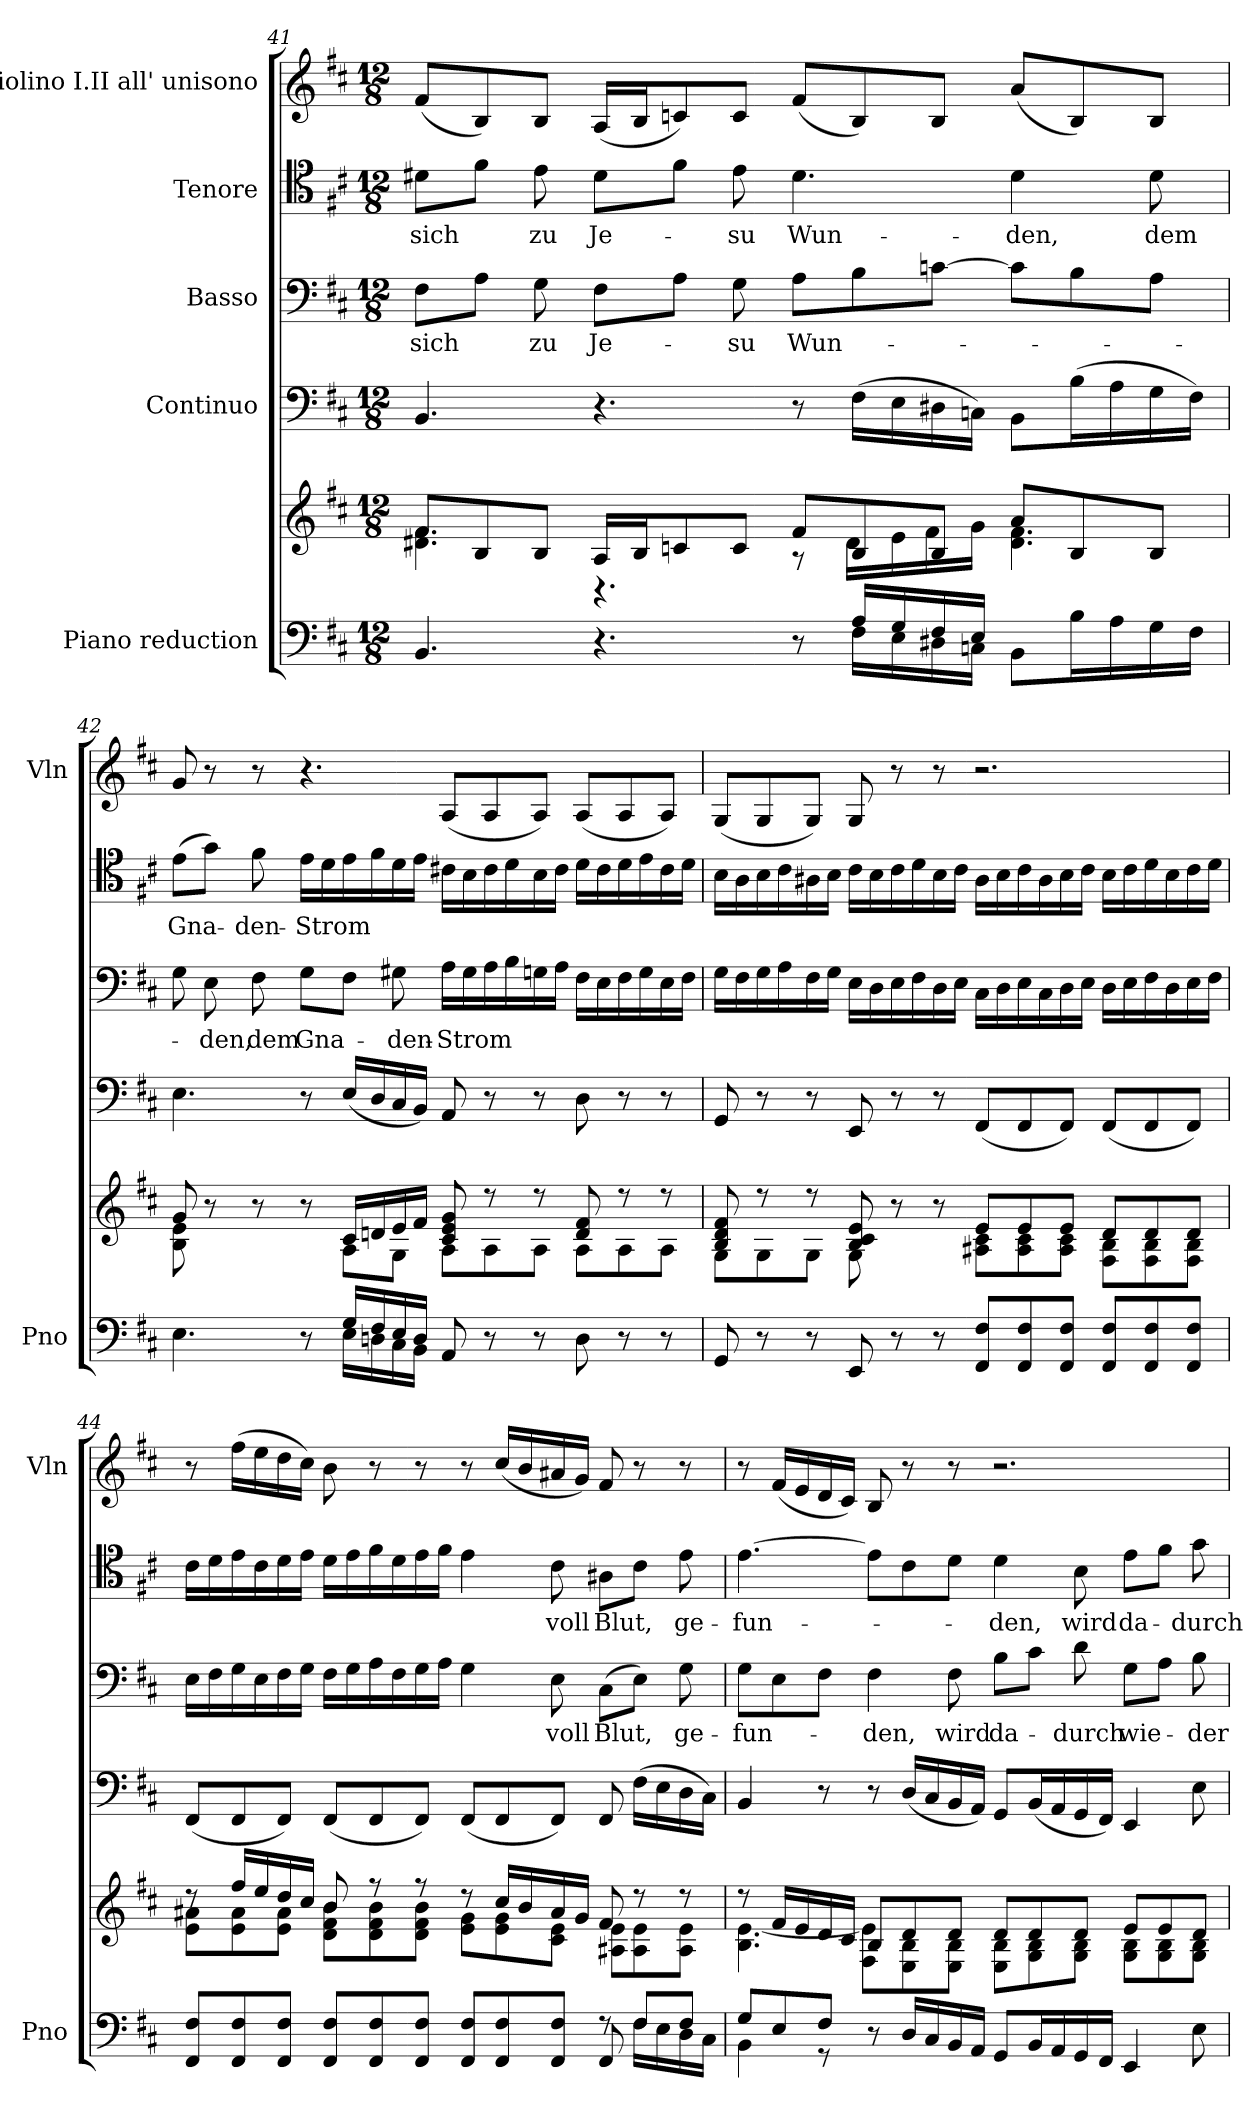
**kern	**kern	**kern	**kern	**text	**kern	**text	**kern	**dynam
*part5	*part5	*part4	*part3	*part3	*part2	*part2	*part1	*part1
*staff6	*staff5	*staff4	*staff3	*staff3	*staff2	*staff2	*staff1	*staff1
*I"Piano reduction	*	*I"Continuo	*I"Basso	*	*I"Tenore	*	*I"Violino I.II all' unisono	*
*I'Pno	*	*	*	*	*	*	*I'Vln	*
!!LO:PB:g=z
*clefF4	*clefG2	*clefF4	*clefF4	*	*clefC4	*	*clefG2	*
*k[f#c#]	*k[f#c#]	*k[f#c#]	*k[f#c#]	*	*k[f#c#]	*	*k[f#c#]	*
*M12/8	*M12/8	*M12/8	*M12/8	*	*M12/8	*	*M12/8	*
=41	=41	=41	=41	=41	=41	=41	=41	=41
*^	*^	*	*	*	*	*	*	*
!	!	!	!	!	!	!LO:LY:b	!	!LO:LY:b	!	!
4.BB/	2.ryy	8f#/L	4.d#X\ 4.f#\	4.BB/	8F#\L	sich	8d#X\L	sich	(<8f#/L	.
.	.	8B/	.	.	8A\J	.	8f#\J	.	8B/)	.
!	!	!	!	!	!	!LO:LY:b	!	!LO:LY:b	!	!
.	.	8B/J	.	.	8G\	zu	8e\	zu	8B/J	.
!	!	!	!	!	!	!LO:LY:b	!	!LO:LY:b	!	!
4.r	.	16A/LL	4.r	4.r	8F#\L	Je-	8d#\L	Je-	(<16A/LL	.
.	.	16B/J	.	.	.	.	.	.	16B/J	.
.	.	8cn/	.	.	8A\J	.	8f#\J	.	8cn/)	.
!	!	!	!	!	!	!LO:LY:b	!	!LO:LY:b	!	!
.	.	8c/J	.	.	8G\	-su	8e\	-su	8c/J	.
!	!	!	!	!	!	!LO:LY:b	!	!LO:LY:b	!	!
8r	8ryy	8f#/L	8r	8r	8A\L	Wun-	4.d#\	Wun-	(<8f#/L	.
16A/LL	16F#\LL	8B/	16d#\LL	(>16F#\LL	8B\	.	.	.	8B/)	.
16G/	16E\	.	16e\	16E\	.	.	.	.	.	.
16F#/	16D#X\	8B/J	16f#\	16D#X\	[8cn\J	.	.	.	8B/J	.
16E/JJ	16Cn\JJ	.	16g\JJ	16Cn\JJ)	.	.	.	.	.	.
!	!	!	!	!	!	!	!	!LO:LY:b	!	!
8BB\L	4.ryy	8a/L	4.d#\ 4.f#\	8BB\L	8c\L]	.	4d#\	-den,	(<8a/L	.
16B\L	.	8B/	.	(>16B\L	8B\	.	.	.	8B/)	.
16A\	.	.	.	16A\	.	.	.	.	.	.
!	!	!	!	!	!	!	!	!LO:LY:b	!	!
16G\	.	8B/J	.	16G\	8A\J	.	8d#\	dem	8B/J	.
16F#\JJ	.	.	.	16F#\JJ)	.	.	.	.	.	.
=42	=42	=42	=42	=42	=42	=42	=42	=42	=42	=42
!	!	!	!	!	!	!	!	!LO:LY:b	!	!
4.E\	4.ryy	8g/	8B\ 8e\	4.E\	8G\	.	(>8e\L	Gna-	8g/	.
!	!	!	!	!	!	!LO:LY:b	!	!	!	!
.	.	8r	8ryy	.	8E\	-den,	8g\J)	.	8r	.
!	!	!	!	!	!	!LO:LY:b	!	!LO:LY:b	!	!
.	.	8r	8ryy	.	8F#\	dem	8f#\	-den-	8r	.
!	!	!	!	!	!	!LO:LY:b	!	!LO:LY:b	!	!
8r	8ryy	8r	8ryy	8r	8G\L	Gna-	16e\LL	-Strom	4.r	.
.	.	.	.	.	.	.	16d\	.	.	.
16G/LL	16E\LL	16c#/LL	8A\L	(<16E/LL	8F#\J	.	16e\	.	.	.
16F#/	16Dn\	16dn/	.	16D/	.	.	16f#\	.	.	.
!	!	!	!	!	!	!LO:LY:b	!	!	!	!
16E/	16C#\	16e/	8G\J	16C#/	8G#X\	-den-	16d\	.	.	.
16D/JJ	16BB\JJ	16f#/JJ	.	16BB/JJ)	.	.	16e\JJ	.	.	.
!	!	!	!	!	!	!LO:LY:b	!	!	!	!
8AA/	2.ryy	8c#/ 8e/ 8g/	8A\L	8AA/	16A\LL	-Strom	16c#X\LL	.	(<8A/L	.
.	.	.	.	.	16G#\	.	16B\	.	.	.
8r	.	8r	8A\	8r	16A\	.	16c#\	.	8A/	.
.	.	.	.	.	16B\	.	16d\	.	.	.
8r	.	8r	8A\J	8r	16Gn\	.	16B\	.	8A/J)	.
.	.	.	.	.	16A\JJ	.	16c#\JJ	.	.	.
8D\	.	8d/ 8f#/	8A\L	8D\	16F#\LL	.	16d\LL	.	(<8A/L	.
.	.	.	.	.	16E\	.	16c#\	.	.	.
8r	.	8r	8A\	8r	16F#\	.	16d\	.	8A/	.
.	.	.	.	.	16G\	.	16e\	.	.	.
8r	.	8r	8A\J	8r	16E\	.	16c#\	.	8A/J)	.
.	.	.	.	.	16F#\JJ	.	16d\JJ	.	.	.
*v	*v	*	*	*	*	*	*	*	*	*
!!LO:LB:g=z
=43	=43	=43	=43	=43	=43	=43	=43	=43	=43
8GG/	8B/ 8d/ 8f#/	8G\L	8GG/	16G\LL	.	16B\LL	.	(<8G/L	.
.	.	.	.	16F#\	.	16A\	.	.	.
8r	8r	8G\	8r	16G\	.	16B\	.	8G/	.
.	.	.	.	16A\	.	16c#\	.	.	.
8r	8r	8G\J	8r	16F#\	.	16A#X\	.	8G/J)	.
.	.	.	.	16G\JJ	.	16B\JJ	.	.	.
8EE/	8B/ 8c#/ 8e/	8G\	8EE/	16E\LL	.	16c#\LL	.	8G/	.
.	.	.	.	16D\	.	16B\	.	.	.
8r	8r	8ryy	8r	16E\	.	16c#\	.	8r	.
.	.	.	.	16F#\	.	16d\	.	.	.
8r	8r	8ryy	8r	16D\	.	16B\	.	8r	.
.	.	.	.	16E\JJ	.	16c#\JJ	.	.	.
8FF#/ 8F#/L	8e/L	8A#X\ 8c#\L	(<8FF#/L	16C#\LL	.	16A#\LL	.	2.r	.
.	.	.	.	16D\	.	16B\	.	.	.
8FF#/ 8F#/	8e/	8A#\ 8c#\	8FF#/	16E\	.	16c#\	.	.	.
.	.	.	.	16C#\	.	16A#\	.	.	.
8FF#/ 8F#/J	8e/J	8A#\ 8c#\J	8FF#/J)	16D\	.	16B\	.	.	.
.	.	.	.	16E\JJ	.	16c#\JJ	.	.	.
8FF#/ 8F#/L	8d/L	8F#\ 8B\L	(<8FF#/L	16D\LL	.	16B\LL	.	.	.
.	.	.	.	16E\	.	16c#\	.	.	.
8FF#/ 8F#/	8d/	8F#\ 8B\	8FF#/	16F#\	.	16d\	.	.	.
.	.	.	.	16D\	.	16B\	.	.	.
8FF#/ 8F#/J	8d/J	8F#\ 8B\J	8FF#/J)	16E\	.	16c#\	.	.	.
.	.	.	.	16F#\JJ	.	16d\JJ	.	.	.
=44	=44	=44	=44	=44	=44	=44	=44	=44	=44
*^	*	*	*	*	*	*	*	*	*
8FF#/ 8F#/L	2.ryy	8rdd	8e\ 8a#X\L	(<8FF#/L	16E\LL	.	16c#\LL	.	8r	.
.	.	.	.	.	16F#\	.	16d\	.	.	.
!	!	!	!	!	!	!	!	!	!	!LO:DY:b
8FF#/ 8F#/	.	16ff#/LL	8e\ 8a#\	8FF#/	16G\	.	16e\	.	(>16ff#\LL	other-dynamics
.	.	16ee/	.	.	16E\	.	16c#\	.	16ee\	.
8FF#/ 8F#/J	.	16dd/	8e\ 8a#\J	8FF#/J)	16F#\	.	16d\	.	16dd\	.
.	.	16cc#/JJ	.	.	16G\JJ	.	16e\JJ	.	16cc#\JJ)	.
8FF#/ 8F#/L	.	8b/	8d\ 8f#\ 8b\L	(<8FF#/L	16F#\LL	.	16d\LL	.	8b\	.
.	.	.	.	.	16G\	.	16e\	.	.	.
8FF#/ 8F#/	.	8r	8d\ 8f#\ 8b\	8FF#/	16A\	.	16f#\	.	8r	.
.	.	.	.	.	16F#\	.	16d\	.	.	.
8FF#/ 8F#/J	.	8r	8d\ 8f#\ 8b\J	8FF#/J)	16G\	.	16e\	.	8r	.
.	.	.	.	.	16A\JJ	.	16f#\JJ	.	.	.
8FF#/ 8F#/L	4.ryy	8r	8e\ 8g\L	(<8FF#/L	4G\	.	4e\	.	8r	.
8FF#/ 8F#/	.	16cc#/LL	8e\ 8g\	8FF#/	.	.	.	.	(<16cc#/LL	.
.	.	16b/	.	.	.	.	.	.	16b/	.
!	!	!	!	!	!	!LO:LY:b	!	!LO:LY:b	!	!
8FF#/ 8F#/J	.	16a#/	8c#\ 8e\J	8FF#/J)	8E\	voll	8c#\	voll	16a#X/	.
.	.	16g/JJ	.	.	.	.	.	.	16g/JJ)	.
!	!	!	!	!	!	!LO:LY:b	!	!LO:LY:b	!	!
8r	8FF#/	8f#/	8A#X\ 8e\L	8FF#/	(>8C#\L	Blut,	8A#X\L	Blut,	8f#/	.
8F#/L	16F#\LL	8r	8A#\ 8e\	(>16F#\LL	8E\J)	.	8c#\J	.	8r	.
.	16E\	.	.	16E\	.	.	.	.	.	.
!	!	!	!	!	!	!LO:LY:b	!	!LO:LY:b	!	!
8F#/J	16D\	8r	8A#\ 8e\J	16D\	8G\	ge-	8e\	ge-	8r	.
.	16C#\JJ	.	.	16C#\JJ)	.	.	.	.	.	.
!!LO:PB:g=z
=45	=45	=45	=45	=45	=45	=45	=45	=45	=45	=45
!	!	!	!	!	!	!LO:LY:b	!	!LO:LY:b	!	!
8G/L	4BB\	8r	4.B\ [4.e\	4BB/	8G\L	-fun-	[4.e\	-fun-	8r	.
8E/	.	16f#/LL	.	.	8E\	.	.	.	(<16f#/LL	.
.	.	16e/	.	.	.	.	.	.	16e/	.
8F#/J	8r	16d/	.	8r	8F#\J	.	.	.	16d/	.
.	.	16c#/JJ	.	.	.	.	.	.	16c#/JJ)	.
!	!	!	!	!	!	!LO:LY:b	!	!	!	!
8r	4.ryy	8B/L	8F#\ 8e\]L	8r	4F#\	-den,	8e\L]	.	8B/	.
16D/LL	.	8d/	8E\ 8B\	(<16D/LL	.	.	8c#\	.	8r	.
16C#/	.	.	.	16C#/	.	.	.	.	.	.
!	!	!	!	!	!	!LO:LY:b	!	!	!	!
16BB/	.	8d/J	8E\ 8B\J	16BB/	8F#\	wird	8d\J	.	8r	.
16AA/JJ	.	.	.	16AA/JJ)	.	.	.	.	.	.
!	!	!	!	!	!	!LO:LY:b	!	!LO:LY:b	!	!
8GG/L	2.ryy	8d/L	8E\ 8B\L	8GG/L	8B\L	da-	4d\	-den,	2.r	.
16BB/L	.	8d/	8G\ 8B\	(<16BB/L	8c#\J	.	.	.	.	.
16AA/	.	.	.	16AA/	.	.	.	.	.	.
!	!	!	!	!	!	!LO:LY:b	!	!LO:LY:b	!	!
16GG/	.	8d/J	8G\ 8B\J	16GG/	8d\	-durch	8B\	wird	.	.
16FF#/JJ	.	.	.	16FF#/JJ)	.	.	.	.	.	.
!	!	!	!	!	!	!LO:LY:b	!	!LO:LY:b	!	!
4EE/	.	8e/L	8G\ 8B\L	4EE/	8G\L	wie-	8e\L	da-	.	.
.	.	8e/	8G\ 8B\	.	8A\J	.	8f#\J	.	.	.
!	!	!	!	!	!	!LO:LY:b	!	!LO:LY:b	!	!
8E\	.	8d/J	8G\ 8B\J	8E\	8B\	-der	8g\	-durch	.	.
*v	*v	*	*	*	*	*	*	*	*	*
*	*v	*v	*	*	*	*	*	*	*
=	=	=	=	=	=	=	=	=
*-	*-	*-	*-	*-	*-	*-	*-	*-
